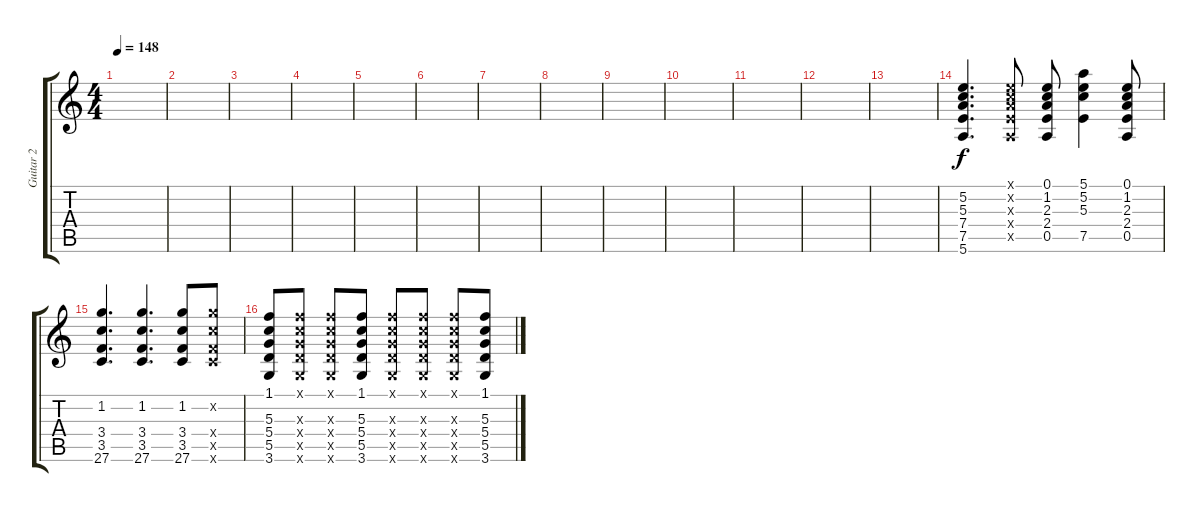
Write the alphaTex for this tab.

\track ("Guitar 2" "Guitar 2") {instrument acousticguitarnylon}
\staff {score tabs}
\tuning (E4 B3 G3 D3 A2 E2) {hide}
\ts (4 4)
\tempo 148
\clef g2
\ks c
|
|
|
|
|
|
|
|
|
|
|
|
|
(5.2 5.3 7.4 7.5 5.6).4{d dy f} (0.1{x} 1.2{x} 2.3{x} 2.4{x} 0.5{x}).8 (0.1 1.2 2.3 2.4 0.5).8 (5.1 5.2 5.3 7.5).4 (0.1 1.2 2.3 2.4 0.5).8 |
(1.2 3.4 3.5 27.6).4{d} (1.2 3.4 3.5 27.6).4{d} (1.2 3.4 3.5 27.6).8 (1.2{x} 3.4{x} 3.5{x} 27.6{x}).8 |
(1.1 5.3 5.4 5.5 3.6).8 (1.1{x} 5.3{x} 5.4{x} 5.5{x} 3.6{x}).8 (1.1{x} 5.3{x} 5.4{x} 5.5{x} 3.6{x}).8 (1.1 5.3 5.4 5.5 3.6).8 (1.1{x} 5.3{x} 5.4{x} 5.5{x} 3.6{x}).8 (1.1{x} 5.3{x} 5.4{x} 5.5{x} 3.6{x}).8 (1.1{x} 5.3{x} 5.4{x} 5.5{x} 3.6{x}).8 (1.1 5.3 5.4 5.5 3.6).8
